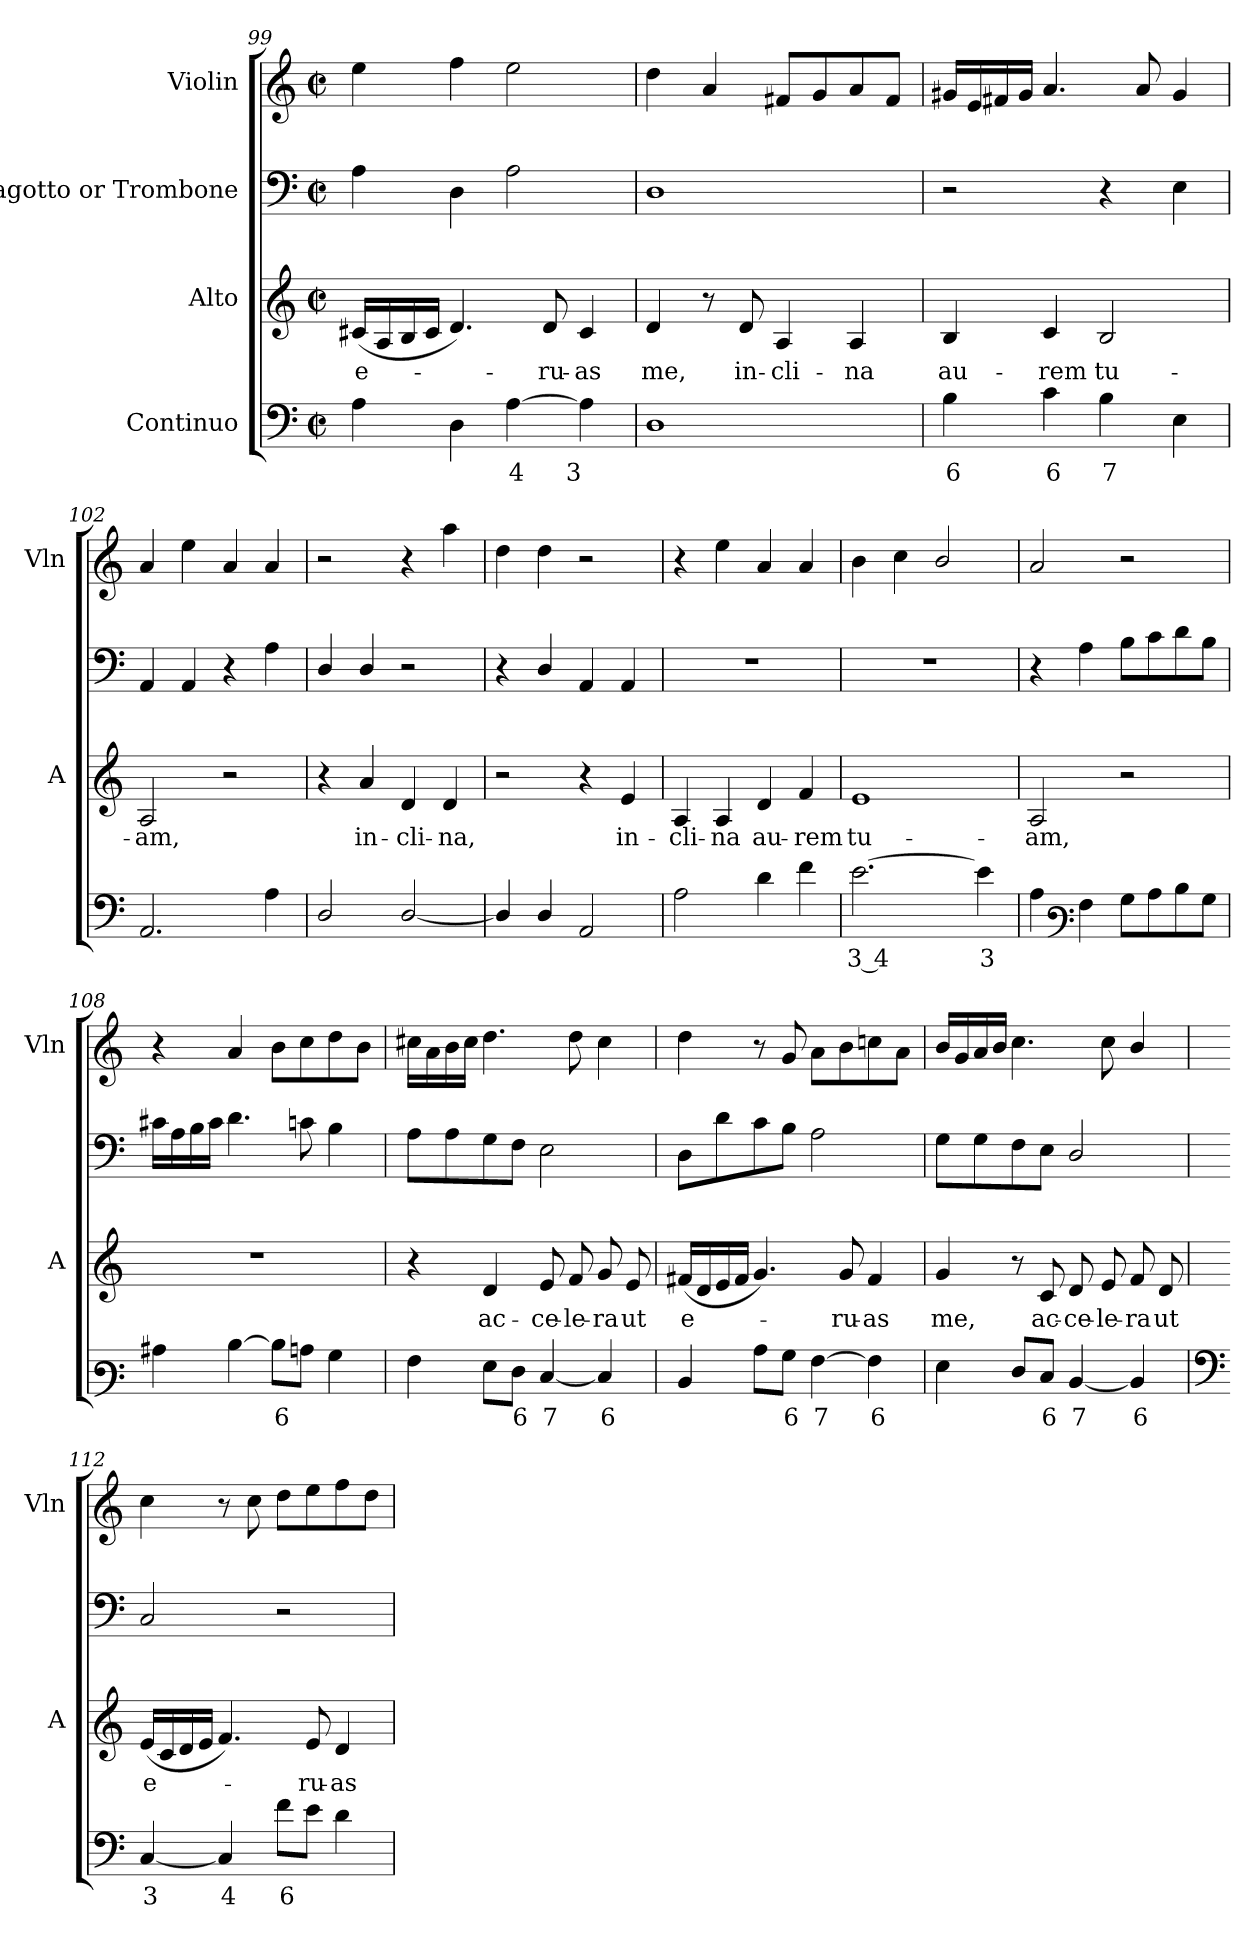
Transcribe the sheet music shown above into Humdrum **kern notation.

**kern	**text	**kern	**text	**kern	**kern
*part4	*part4	*part3	*part3	*part2	*part1
*staff4	*staff4	*staff3	*staff3	*staff2	*staff1
*I"Continuo	*	*I"Alto	*	*I"Fagotto or Trombone	*I"Violin
*	*	*I'A	*	*	*I'Vln
!!LO:LB:g=z
*clefF4	*	*clefG2	*	*clefF4	*clefG2
*k[]	*	*k[]	*	*k[]	*k[]
*C:	*	*C:	*	*C:	*C:
*M2/2	*	*M2/2	*	*M2/2	*M2/2
*met(c|)	*	*met(c|)	*	*met(c|)	*met(c|)
=99	=99	=99	=99	=99	=99
!	!	!	!LO:LY:b	!	!
4A	.	(<16c#XLL	e-	4A	4ee
.	.	16A	.	.	.
.	.	16B	.	.	.
.	.	16c#JJ	.	.	.
4D	.	4.d)	.	4D	4ff
!	!LO:LY:b	!	!	!	!
[4A	4	.	.	2A	2ee
!	!	!	!LO:LY:b	!	!
.	.	8d	ru-	.	.
!	!LO:LY:b	!	!LO:LY:b	!	!
4A]	3	4c#	-as	.	.
=100	=100	=100	=100	=100	=100
!	!	!	!LO:LY:b	!	!
1D	.	4d	me,	1D	4dd
.	.	8r	.	.	4a
!	!	!	!LO:LY:b	!	!
.	.	8d	in-	.	.
!	!	!	!LO:LY:b	!	!
.	.	4A	-cli-	.	8f#XL
.	.	.	.	.	8g
!	!	!	!LO:LY:b	!	!
.	.	4A	-na	.	8a
.	.	.	.	.	8f#J
=101	=101	=101	=101	=101	=101
!	!LO:LY:b	!	!LO:LY:b	!	!
4B	6	4B	au-	2r	16g#XLL
.	.	.	.	.	16e
.	.	.	.	.	16f#X
.	.	.	.	.	16g#JJ
!	!LO:LY:b	!	!LO:LY:b	!	!
4c	6	4c	-rem	.	4.a
!	!LO:LY:b	!	!LO:LY:b	!	!
4B	7	2B	tu-	4r	.
.	.	.	.	.	8a
4E	.	.	.	4E	4g#
=102	=102	=102	=102	=102	=102
!	!	!	!LO:LY:b	!	!
2.AA	.	2A	-am,	4AA	4a
.	.	.	.	4AA	4ee
.	.	2r	.	4r	4a
4A	.	.	.	4A	4a
=103	=103	=103	=103	=103	=103
2D/	.	4r	.	4D/	2r
!	!	!	!LO:LY:b	!	!
.	.	4a	in-	4D/	.
!	!	!	!LO:LY:b	!	!
[2D/	.	4d	-cli-	2r	4r
!	!	!	!LO:LY:b	!	!
.	.	4d	-na,	.	4aa
=104	=104	=104	=104	=104	=104
4D/]	.	2r	.	4r	4dd
4D/	.	.	.	4D/	4dd
2AA	.	4r	.	4AA	2r
!	!	!	!LO:LY:b	!	!
.	.	4e	in-	4AA	.
=105	=105	=105	=105	=105	=105
!	!	!	!LO:LY:b	!	!
2A	.	4A	-cli-	1r	4r
!	!	!	!LO:LY:b	!	!
.	.	4A	-na	.	4ee
!	!	!	!LO:LY:b	!	!
4d	.	4d	au-	.	4a
!	!	!	!LO:LY:b	!	!
4f	.	4f	-rem	.	4a
=106	=106	=106	=106	=106	=106
!	!LO:LY:b	!	!LO:LY:b	!	!
[2.e	3 4	1e	tu-	1r	4b
.	.	.	.	.	4cc
.	.	.	.	.	2b/
!	!LO:LY:b	!	!	!	!
4e]	3	.	.	.	.
!!LO:LB:g=z
=107	=107	=107	=107	=107	=107
!	!	!	!LO:LY:b	!	!
4A	.	2A	-am,	4r	2a
*clefF3	*	*	*	*	*
4A	.	.	.	4A	.
8BL	.	2r	.	8BL	2r
8c	.	.	.	8c	.
8d	.	.	.	8d	.
8BJ	.	.	.	8BJ	.
=108	=108	=108	=108	=108	=108
4c#X	.	1r	.	16c#XLL	4r
.	.	.	.	16A	.
.	.	.	.	16B	.
.	.	.	.	16c#JJ	.
[4d	.	.	.	4.d	4a
!	!LO:LY:b	!	!	!	!
8dL]	6	.	.	.	8bL
8cnJ	.	.	.	8cn	8cc
4B	.	.	.	4B	8dd
.	.	.	.	.	8bJ
=109	=109	=109	=109	=109	=109
4A	.	4r	.	8AL	16cc#XLL
.	.	.	.	.	16a
.	.	.	.	8A	16b
.	.	.	.	.	16cc#JJ
!	!	!	!LO:LY:b	!	!
8GL	.	4d	ac-	8G	4.dd
!	!LO:LY:b	!	!	!	!
8FJ	6	.	.	8FJ	.
!	!LO:LY:b	!	!LO:LY:b	!	!
[4E	7	8e	-ce-	2E	.
!	!	!	!LO:LY:b	!	!
.	.	8f	-le-	.	8dd
!	!LO:LY:b	!	!LO:LY:b	!	!
4E]	6	8g	-ra	.	4cc#
!	!	!	!LO:LY:b	!	!
.	.	8e	ut	.	.
=110	=110	=110	=110	=110	=110
!	!	!	!LO:LY:b	!	!
4D	.	(<16f#XLL	e-	8DL	4dd
.	.	16d	.	.	.
.	.	16e	.	8d	.
.	.	16f#JJ	.	.	.
8cL	.	4.g)	.	8c	8r
!	!LO:LY:b	!	!	!	!
8BJ	6	.	.	8BJ	8g
!	!LO:LY:b	!	!	!	!
[4A	7	.	.	2A	8aL
!	!	!	!LO:LY:b	!	!
.	.	8g	ru-	.	8b
!	!LO:LY:b	!	!LO:LY:b	!	!
4A]	6	4f#	-as	.	8ccn
.	.	.	.	.	8aJ
=111	=111	=111	=111	=111	=111
!	!	!	!LO:LY:b	!	!
4G	.	4g	me,	8GL	16bLL
.	.	.	.	.	16g
.	.	.	.	8G	16a
.	.	.	.	.	16bJJ
8FL	.	8r	.	8F	4.cc
!	!LO:LY:b	!	!LO:LY:b	!	!
8EJ	6	8c	ac-	8EJ	.
!	!LO:LY:b	!	!LO:LY:b	!	!
[4D	7	8d	-ce-	2D/	.
!	!	!	!LO:LY:b	!	!
.	.	8e	-le-	.	8cc
!	!LO:LY:b	!	!LO:LY:b	!	!
4D]	6	8f	-ra	.	4b/
!	!	!	!LO:LY:b	!	!
.	.	8d	ut	.	.
!!LO:LB:g=z
=112	=112	=112	=112	=112	=112
*clefF4	*	*	*	*	*
!	!LO:LY:b	!	!LO:LY:b	!	!
[4C	3	(<16eLL	e-	2C	4cc
.	.	16c	.	.	.
.	.	16d	.	.	.
.	.	16eJJ	.	.	.
!	!LO:LY:b	!	!	!	!
4C]	4	4.f)	.	.	8r
.	.	.	.	.	8cc
!	!LO:LY:b	!	!	!	!
8fL	6	.	.	2r	8ddL
!	!	!	!LO:LY:b	!	!
8eJ	.	8e	ru-	.	8ee
!	!	!	!LO:LY:b	!	!
4d	.	4d	-as	.	8ff
.	.	.	.	.	8ddJ
=	=	=	=	=	=
*-	*-	*-	*-	*-	*-
